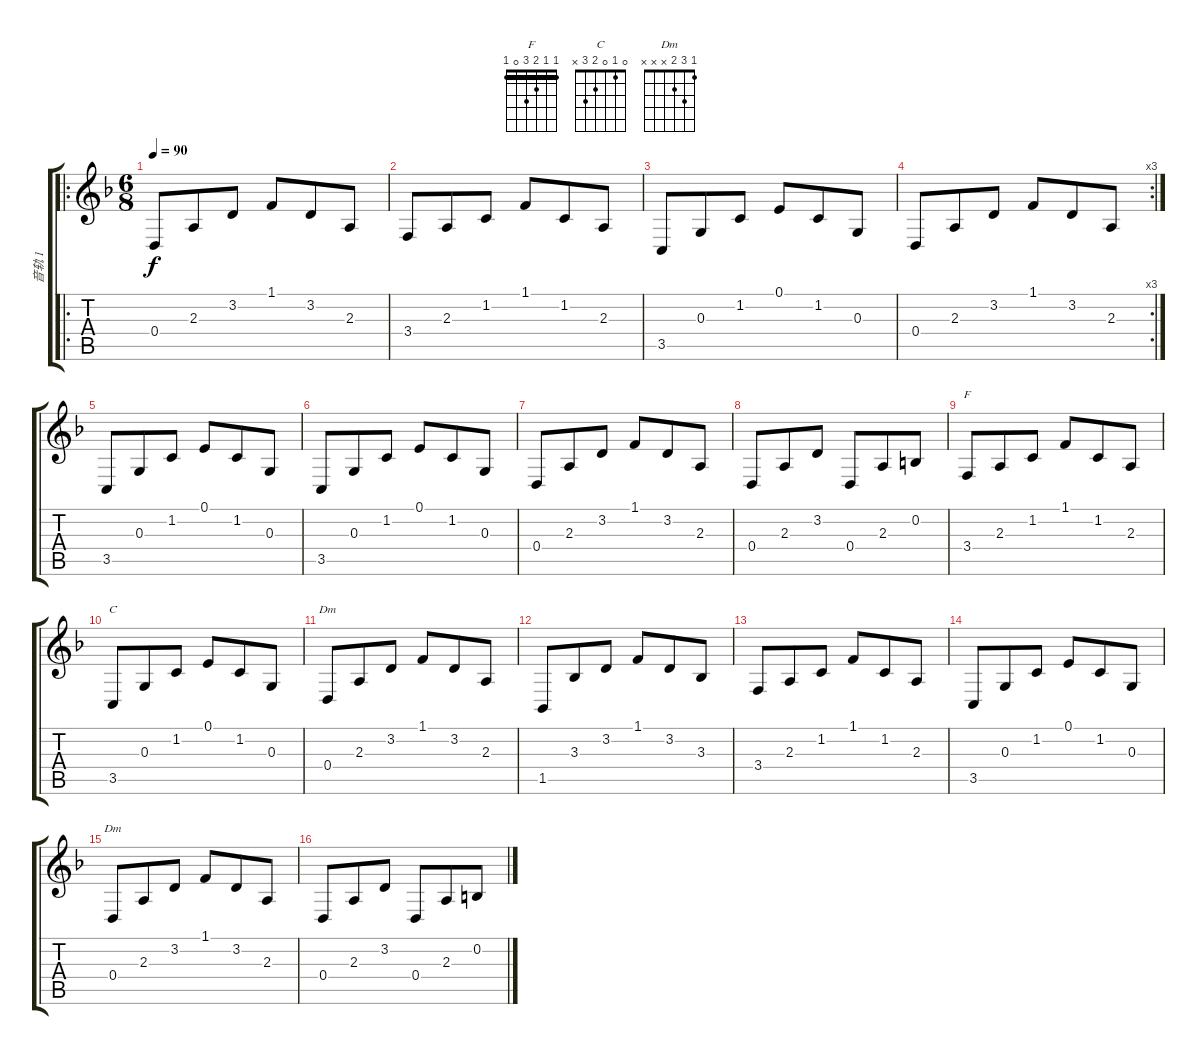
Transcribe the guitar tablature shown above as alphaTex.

\track ("音轨 1" "音轨 1") {instrument brightacousticpiano}
\staff {score tabs}
\tuning (E4 B3 G3 D3 A2 E2) {hide}
\chord ("F" 1 1 2 3 0 1) {barre 1}
\chord ("C" 0 1 0 2 3 x)
\chord ("Dm" 1 3 2 0 x x)
\chord ("Dm" 1 3 2 x x x)
\ro
\ts (6 8)
\tempo 90
\clef g2
\ks dminor
0.4.8{dy f} 2.3.8 3.2.8 1.1.8 3.2.8 2.3.8 |
3.4.8 2.3.8 1.2.8 1.1.8 1.2.8 2.3.8 |
3.5.8 0.3.8 1.2.8 0.1.8 1.2.8 0.3.8 |
\rc 3
0.4.8 2.3.8 3.2.8 1.1.8 3.2.8 2.3.8 |
3.5.8 0.3.8 1.2.8 0.1.8 1.2.8 0.3.8 |
3.5.8 0.3.8 1.2.8 0.1.8 1.2.8 0.3.8 |
0.4.8 2.3.8 3.2.8 1.1.8 3.2.8 2.3.8 |
0.4.8 2.3.8 3.2.8 0.4.8 2.3.8 0.2.8 |
3.4.8{ch "F"} 2.3.8 1.2.8 1.1.8 1.2.8 2.3.8 |
3.5.8{ch "C"} 0.3.8 1.2.8 0.1.8 1.2.8 0.3.8 |
0.4.8{ch "Dm"} 2.3.8 3.2.8 1.1.8 3.2.8 2.3.8 |
1.5.8 3.3.8 3.2.8 1.1.8 3.2.8 3.3.8 |
3.4.8 2.3.8 1.2.8 1.1.8 1.2.8 2.3.8 |
3.5.8 0.3.8 1.2.8 0.1.8 1.2.8 0.3.8 |
0.4.8{ch "Dm"} 2.3.8 3.2.8 1.1.8 3.2.8 2.3.8 |
0.4.8 2.3.8 3.2.8 0.4.8 2.3.8 0.2.8
